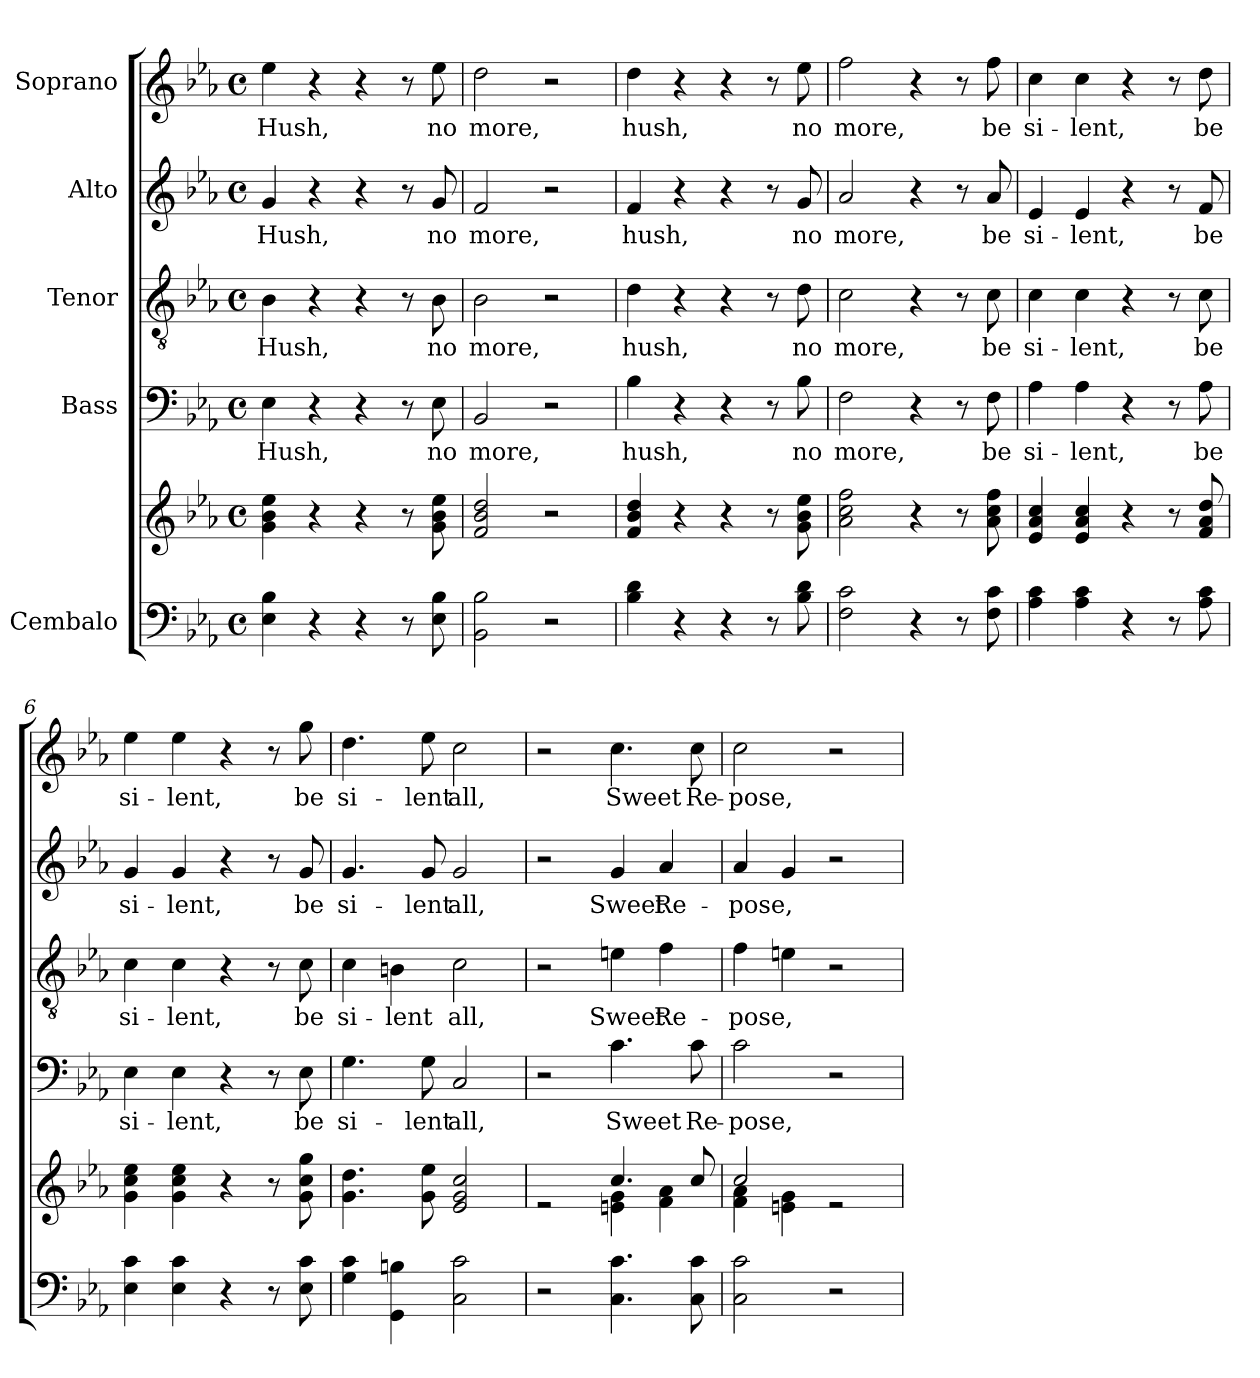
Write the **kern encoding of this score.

**kern	**kern	**kern	**text	**kern	**text	**kern	**text	**kern	**text
*part5	*part5	*part4	*part4	*part3	*part3	*part2	*part2	*part1	*part1
*staff6	*staff5	*staff4	*staff4	*staff3	*staff3	*staff2	*staff2	*staff1	*staff1
*I"Cembalo	*	*I"Bass	*	*I"Tenor	*	*I"Alto	*	*I"Soprano	*
*clefF4	*clefG2	*clefF4	*	*clefGv2	*	*clefG2	*	*clefG2	*
*k[b-e-a-]	*k[b-e-a-]	*k[b-e-a-]	*	*k[b-e-a-]	*	*k[b-e-a-]	*	*k[b-e-a-]	*
*M4/4	*M4/4	*M4/4	*	*M4/4	*	*M4/4	*	*M4/4	*
*met(c)	*met(c)	*met(c)	*	*met(c)	*	*met(c)	*	*met(c)	*
*MM54	*MM54	*MM54	*	*MM54	*	*MM54	*	*MM54	*
=1	=1	=1	=1	=1	=1	=1	=1	=1	=1
!	!	!	!LO:LY:b	!	!LO:LY:b	!	!LO:LY:b	!	!LO:LY:b
4E-\ 4B-\	4g\ 4b-\ 4ee-\	4E-\	Hush,	4B-\	Hush,	4g/	Hush,	4ee-\	Hush,
4r	4r	4r	.	4r	.	4r	.	4r	.
4r	4r	4r	.	4r	.	4r	.	4r	.
8r	8r	8r	.	8r	.	8r	.	8r	.
!	!	!	!LO:LY:b	!	!LO:LY:b	!	!LO:LY:b	!	!LO:LY:b
8E-\ 8B-\	8g\ 8b-\ 8ee-\	8E-\	no	8B-\	no	8g/	no	8ee-\	no
=2	=2	=2	=2	=2	=2	=2	=2	=2	=2
!	!	!	!LO:LY:b	!	!LO:LY:b	!	!LO:LY:b	!	!LO:LY:b
2BB-\ 2B-\	2f/ 2b-/ 2dd/	2BB-/	more,	2B-\	more,	2f/	more,	2dd\	more,
2r	2r	2r	.	2r	.	2r	.	2r	.
=3	=3	=3	=3	=3	=3	=3	=3	=3	=3
!	!	!	!LO:LY:b	!	!LO:LY:b	!	!LO:LY:b	!	!LO:LY:b
4B-\ 4d\	4f/ 4b-/ 4dd/	4B-\	hush,	4d\	hush,	4f/	hush,	4dd\	hush,
4r	4r	4r	.	4r	.	4r	.	4r	.
4r	4r	4r	.	4r	.	4r	.	4r	.
8r	8r	8r	.	8r	.	8r	.	8r	.
!	!	!	!LO:LY:b	!	!LO:LY:b	!	!LO:LY:b	!	!LO:LY:b
8B-\ 8d\	8g\ 8b-\ 8ee-\	8B-\	no	8d\	no	8g/	no	8ee-\	no
=4	=4	=4	=4	=4	=4	=4	=4	=4	=4
!	!	!	!LO:LY:b	!	!LO:LY:b	!	!LO:LY:b	!	!LO:LY:b
2F\ 2c\	2a-\ 2cc\ 2ff\	2F\	more,	2c\	more,	2a-/	more,	2ff\	more,
4r	4r	4r	.	4r	.	4r	.	4r	.
8r	8r	8r	.	8r	.	8r	.	8r	.
!	!	!	!LO:LY:b	!	!LO:LY:b	!	!LO:LY:b	!	!LO:LY:b
8F\ 8c\	8a-\ 8cc\ 8ff\	8F\	be	8c\	be	8a-/	be	8ff\	be
=5	=5	=5	=5	=5	=5	=5	=5	=5	=5
!	!	!	!LO:LY:b	!	!LO:LY:b	!	!LO:LY:b	!	!LO:LY:b
4A-\ 4c\	4e-/ 4a-/ 4cc/	4A-\	si-	4c\	si-	4e-/	si-	4cc\	si-
!	!	!	!LO:LY:b	!	!LO:LY:b	!	!LO:LY:b	!	!LO:LY:b
4A-\ 4c\	4e-/ 4a-/ 4cc/	4A-\	-lent,	4c\	-lent,	4e-/	-lent,	4cc\	-lent,
4r	4r	4r	.	4r	.	4r	.	4r	.
8r	8r	8r	.	8r	.	8r	.	8r	.
!	!	!	!LO:LY:b	!	!LO:LY:b	!	!LO:LY:b	!	!LO:LY:b
8A-\ 8c\	8f/ 8a-/ 8dd/	8A-\	be	8c\	be	8f/	be	8dd\	be
=6	=6	=6	=6	=6	=6	=6	=6	=6	=6
!	!	!	!LO:LY:b	!	!LO:LY:b	!	!LO:LY:b	!	!LO:LY:b
4E-\ 4c\	4g\ 4cc\ 4ee-\	4E-\	si-	4c\	si-	4g/	si-	4ee-\	si-
!	!	!	!LO:LY:b	!	!LO:LY:b	!	!LO:LY:b	!	!LO:LY:b
4E-\ 4c\	4g\ 4cc\ 4ee-\	4E-\	-lent,	4c\	-lent,	4g/	-lent,	4ee-\	-lent,
4r	4r	4r	.	4r	.	4r	.	4r	.
8r	8r	8r	.	8r	.	8r	.	8r	.
!	!	!	!LO:LY:b	!	!LO:LY:b	!	!LO:LY:b	!	!LO:LY:b
8E-\ 8c\	8g\ 8cc\ 8gg\	8E-\	be	8c\	be	8g/	be	8gg\	be
!!LO:LB:g=z
=7	=7	=7	=7	=7	=7	=7	=7	=7	=7
!	!	!	!LO:LY:b	!	!LO:LY:b	!	!LO:LY:b	!	!LO:LY:b
4G\ 4c\	4.g\ 4.dd\	4.G\	si-	4c\	si-	4.g/	si-	4.dd\	si-
!	!	!	!	!	!LO:LY:b	!	!	!	!
4GG\ 4Bn\	.	.	.	4Bn\	-lent	.	.	.	.
!	!	!	!LO:LY:b	!	!	!	!LO:LY:b	!	!LO:LY:b
.	8g\ 8ee-\	8G\	-lent	.	.	8g/	-lent	8ee-\	-lent
!	!	!	!LO:LY:b	!	!LO:LY:b	!	!LO:LY:b	!	!LO:LY:b
2C\ 2c\	2e-/ 2g/ 2cc/	2C/	all,	2c\	all,	2g/	all,	2cc\	all,
=8	=8	=8	=8	=8	=8	=8	=8	=8	=8
*	*^	*	*	*	*	*	*	*	*
2r	2re	2ryy	2r	.	2r	.	2r	.	2r	.
!	!	!	!	!LO:LY:b	!	!LO:LY:b	!	!LO:LY:b	!	!LO:LY:b
4.C\ 4.c\	4.cc/	4en\ 4g\	4.c\	Sweet	4en\	Sweet	4g/	Sweet	4.cc\	Sweet
!	!	!	!	!	!	!LO:LY:b	!	!LO:LY:b	!	!
.	.	4f\ 4a-\	.	.	4f\	Re-	4a-/	Re-	.	.
!	!	!	!	!LO:LY:b	!	!	!	!	!	!LO:LY:b
8C\ 8c\	8cc/	.	8c\	Re-	.	.	.	.	8cc\	Re-
=9	=9	=9	=9	=9	=9	=9	=9	=9	=9	=9
!	!	!	!	!LO:LY:b	!	!LO:LY:b	!	!LO:LY:b	!	!LO:LY:b
2C\ 2c\	2cc/	4f\ 4a-\	2c\	-pose,	4f\	-pose,	4a-/	-pose,	2cc\	-pose,
.	.	4en\ 4g\	.	.	4en\	.	4g/	.	.	.
2r	2re	2ryy	2r	.	2r	.	2r	.	2r	.
*	*v	*v	*	*	*	*	*	*	*	*
=	=	=	=	=	=	=	=	=	=
*-	*-	*-	*-	*-	*-	*-	*-	*-	*-
